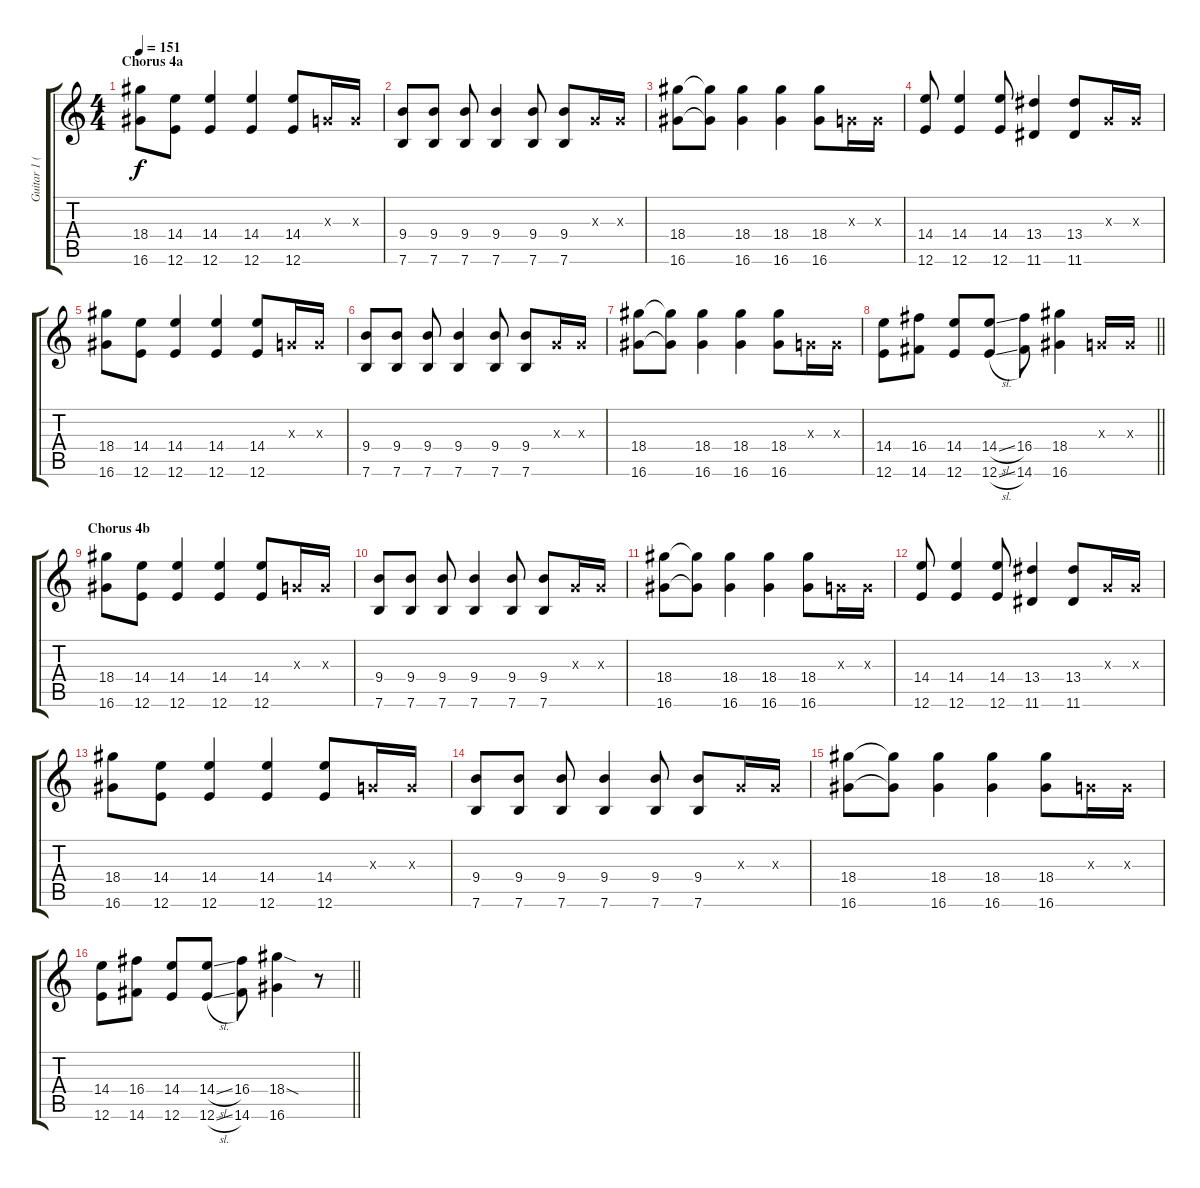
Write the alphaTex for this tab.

\track ("Guitar 1 (Russel Lissack)" "Guitar 1 (") {instrument acousticguitarsteel}
\staff {score tabs}
\tuning (E4 B3 G3 D3 A2 E2) {hide}
\ts (4 4)
\section ("" "Chorus 4a")
\tempo 151
\clef g2
\ks c
(18.4 16.6).8{dy f} (14.4 12.6).8 (14.4 12.6).4 (14.4 12.6).4 (14.4 12.6).8 0.3{x}.16 0.3{x}.16 |
(9.4 7.6).8 (9.4 7.6).8 (9.4 7.6).8 (9.4 7.6).4 (9.4 7.6).8 (9.4 7.6).8 0.3{x}.16 0.3{x}.16 |
(18.4 16.6).8 (18.4{t} 16.6{t}).8 (18.4 16.6).4 (18.4 16.6).4 (18.4 16.6).8 0.3{x}.16 0.3{x}.16 |
(14.4 12.6).8 (14.4 12.6).4 (14.4 12.6).8 (13.4 11.6).4 (13.4 11.6).8 0.3{x}.16 0.3{x}.16 |
(18.4 16.6).8 (14.4 12.6).8 (14.4 12.6).4 (14.4 12.6).4 (14.4 12.6).8 0.3{x}.16 0.3{x}.16 |
(9.4 7.6).8 (9.4 7.6).8 (9.4 7.6).8 (9.4 7.6).4 (9.4 7.6).8 (9.4 7.6).8 0.3{x}.16 0.3{x}.16 |
(18.4 16.6).8 (18.4{t} 16.6{t}).8 (18.4 16.6).4 (18.4 16.6).4 (18.4 16.6).8 0.3{x}.16 0.3{x}.16 |
\barLineRight lightlight
(14.4 12.6).8 (16.4 14.6).8 (14.4 12.6).8 (14.4{sl} 12.6{sl}).8 (16.4 14.6).8 (18.4 16.6).4 0.3{x}.16 0.3{x}.16 |
\section ("" "Chorus 4b")
(18.4 16.6).8 (14.4 12.6).8 (14.4 12.6).4 (14.4 12.6).4 (14.4 12.6).8 0.3{x}.16 0.3{x}.16 |
(9.4 7.6).8 (9.4 7.6).8 (9.4 7.6).8 (9.4 7.6).4 (9.4 7.6).8 (9.4 7.6).8 0.3{x}.16 0.3{x}.16 |
(18.4 16.6).8 (18.4{t} 16.6{t}).8 (18.4 16.6).4 (18.4 16.6).4 (18.4 16.6).8 0.3{x}.16 0.3{x}.16 |
(14.4 12.6).8 (14.4 12.6).4 (14.4 12.6).8 (13.4 11.6).4 (13.4 11.6).8 0.3{x}.16 0.3{x}.16 |
(18.4 16.6).8 (14.4 12.6).8 (14.4 12.6).4 (14.4 12.6).4 (14.4 12.6).8 0.3{x}.16 0.3{x}.16 |
(9.4 7.6).8 (9.4 7.6).8 (9.4 7.6).8 (9.4 7.6).4 (9.4 7.6).8 (9.4 7.6).8 0.3{x}.16 0.3{x}.16 |
(18.4 16.6).8 (18.4{t} 16.6{t}).8 (18.4 16.6).4 (18.4 16.6).4 (18.4 16.6).8 0.3{x}.16 0.3{x}.16 |
\barLineRight lightlight
(14.4 12.6).8 (16.4 14.6).8 (14.4 12.6).8 (14.4{sl} 12.6{sl}).8 (16.4 14.6).8 (18.4{sod} 16.6).4 r.8
